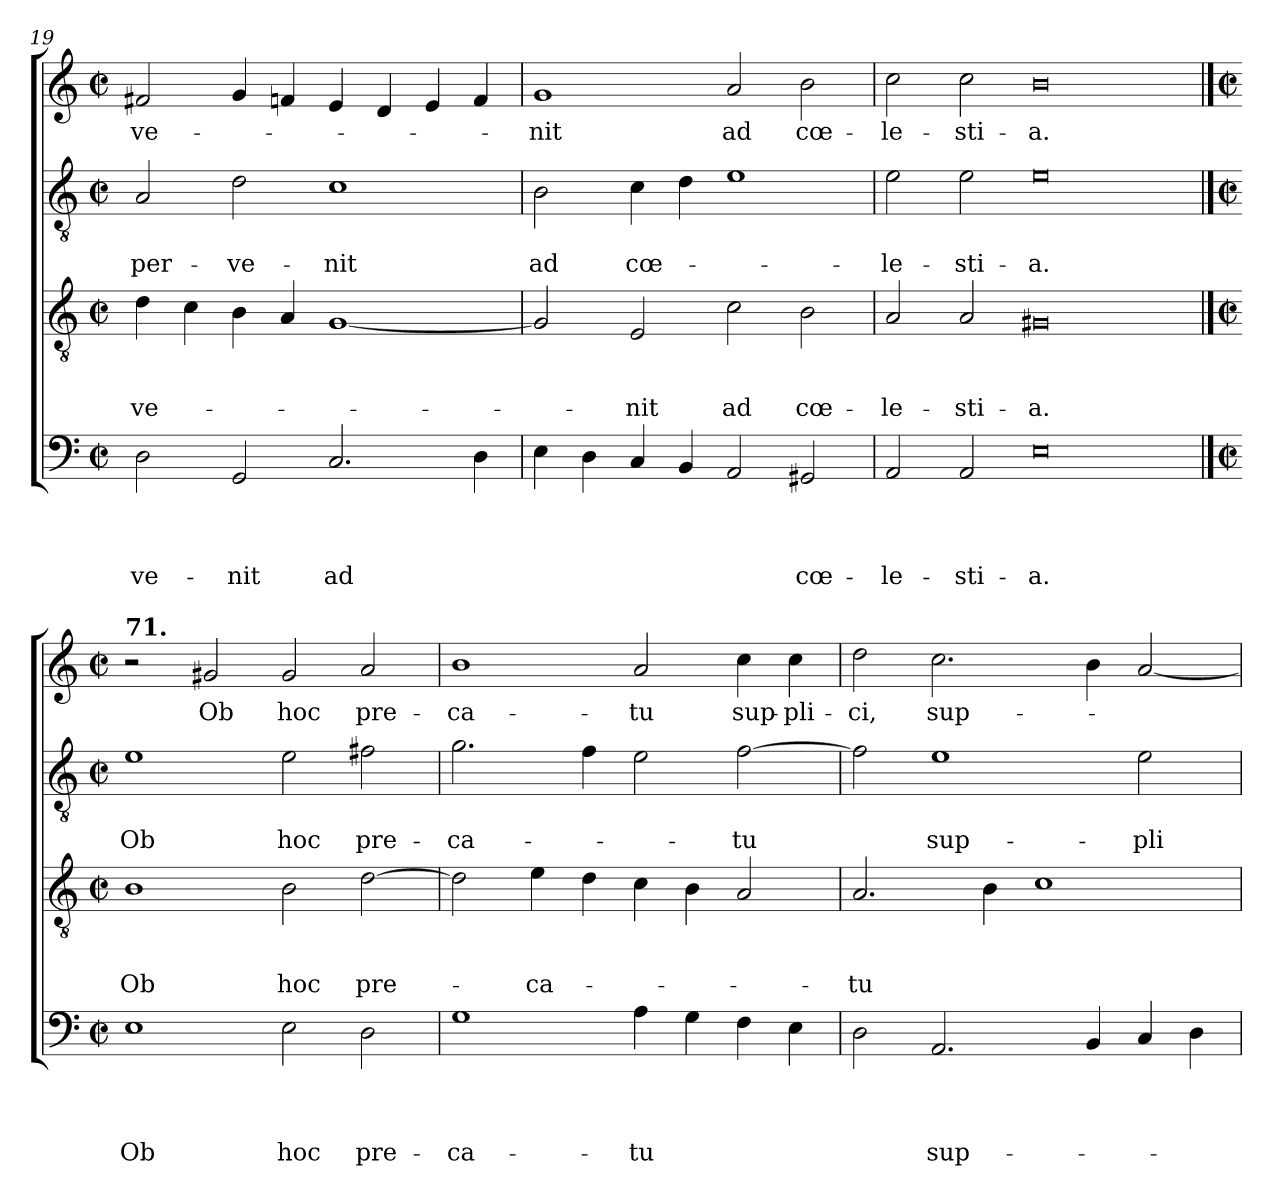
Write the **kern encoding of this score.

**kern	**text	**text	**text	**text	**kern	**text	**text	**text	**kern	**text	**text	**kern	**text
*part4	*part4	*part4	*part4	*part4	*part3	*part3	*part3	*part3	*part2	*part2	*part2	*part1	*part1
*staff4	*staff4	*staff4	*staff4	*staff4	*staff3	*staff3	*staff3	*staff3	*staff2	*staff2	*staff2	*staff1	*staff1
*clefF4	*	*	*	*	*clefGv2	*	*	*	*clefGv2	*	*	*clefG2	*
*k[]	*	*	*	*	*k[]	*	*	*	*k[]	*	*	*k[]	*
*C:	*	*	*	*	*C:	*	*	*	*C:	*	*	*C:	*
*M2/2	*	*	*	*	*M2/2	*	*	*	*M2/2	*	*	*M2/2	*
*met(c|)	*	*	*	*	*met(c|)	*	*	*	*met(c|)	*	*	*met(c|)	*
=19	=19	=19	=19	=19	=19	=19	=19	=19	=19	=19	=19	=19	=19
!	!	!	!	!LO:LY:b	!	!	!	!LO:LY:b	!	!	!LO:LY:b	!	!LO:LY:b
2D\	.	.	.	-ve-	4d\	.	.	-ve-	2A/	.	per-	2f#X/	-ve-
.	.	.	.	.	4c\	.	.	.	.	.	.	.	.
!	!	!	!	!LO:LY:b	!	!	!	!	!	!	!LO:LY:b	!	!
2GG/	.	.	.	-nit	4B\	.	.	.	2d\	.	-ve-	4g/	.
.	.	.	.	.	4A/	.	.	.	.	.	.	4fn/	.
!	!	!	!	!LO:LY:b	!	!	!	!	!	!	!LO:LY:b	!	!
2.C/	.	.	.	ad	[1G	.	.	.	1c	.	-nit	4e/	.
.	.	.	.	.	.	.	.	.	.	.	.	4d/	.
.	.	.	.	.	.	.	.	.	.	.	.	4e/	.
4D\	.	.	.	.	.	.	.	.	.	.	.	4f/	.
=20	=20	=20	=20	=20	=20	=20	=20	=20	=20	=20	=20	=20	=20
!	!	!	!	!	!	!	!	!	!	!	!LO:LY:b	!	!LO:LY:b
4E\	.	.	.	.	2G/]	.	.	.	2B\	.	ad	1g	-nit
4D\	.	.	.	.	.	.	.	.	.	.	.	.	.
!	!	!	!	!	!	!	!	!LO:LY:b	!	!	!LO:LY:b	!	!
4C/	.	.	.	.	2E/	.	.	-nit	4c\	.	cœ-	.	.
4BB/	.	.	.	.	.	.	.	.	4d\	.	.	.	.
!	!	!	!	!	!	!	!	!LO:LY:b	!	!	!	!	!LO:LY:b
2AA/	.	.	.	.	2c\	.	.	ad	1e	.	.	2a/	ad
!	!	!	!	!LO:LY:b	!	!	!	!LO:LY:b	!	!	!	!	!LO:LY:b
2GG#X/	.	.	.	cœ-	2B\	.	.	cœ-	.	.	.	2b\	cœ-
=21	=21	=21	=21	=21	=21	=21	=21	=21	=21	=21	=21	=21	=21
!	!	!	!	!LO:LY:b	!	!	!	!LO:LY:b	!	!	!LO:LY:b	!	!LO:LY:b
2AA/	.	.	.	-le-	2A/	.	.	-le-	2e\	.	-le-	2cc\	-le-
!	!	!	!	!LO:LY:b	!	!	!	!LO:LY:b	!	!	!LO:LY:b	!	!LO:LY:b
2AA/	.	.	.	-sti-	2A/	.	.	-sti-	2e\	.	-sti-	2cc\	-sti-
!	!	!	!	!LO:LY:b	!	!	!	!LO:LY:b	!	!	!LO:LY:b	!	!LO:LY:b
0E	.	.	.	-a.	0G#X	.	.	-a.	0e	.	-a.	0b	-a.
!!LO:LB:g=z
==22	==22	==22	==22	==22	==22	==22	==22	==22	==22	==22	==22	==22	==22
*k[]	*	*	*	*	*k[]	*	*	*	*k[]	*	*	*k[]	*
*C:	*	*	*	*	*C:	*	*	*	*C:	*	*	*C:	*
*M2/2	*	*	*	*	*M2/2	*	*	*	*M2/2	*	*	*M2/2	*
*met(c|)	*	*	*	*	*met(c|)	*	*	*	*met(c|)	*	*	*met(c|)	*
!	!	!	!	!	!	!	!	!	!	!	!	!LO:TX:a:B:t=71.	!
!	!	!	!	!LO:LY:b	!	!	!	!LO:LY:b	!	!	!LO:LY:b	!	!
1E	.	.	.	Ob	1B	.	.	Ob	1e	.	Ob	2r	.
!	!	!	!	!	!	!	!	!	!	!	!	!	!LO:LY:b
.	.	.	.	.	.	.	.	.	.	.	.	2g#X/	Ob
!	!	!	!	!LO:LY:b	!	!	!	!LO:LY:b	!	!	!LO:LY:b	!	!LO:LY:b
2E\	.	.	.	hoc	2B\	.	.	hoc	2e\	.	hoc	2g#/	hoc
!	!	!	!	!LO:LY:b	!	!	!	!LO:LY:b	!	!	!LO:LY:b	!	!LO:LY:b
2D\	.	.	.	pre-	[2d\	.	.	pre-	2f#X\	.	pre-	2a/	pre-
=23	=23	=23	=23	=23	=23	=23	=23	=23	=23	=23	=23	=23	=23
!	!	!	!	!LO:LY:b	!	!	!	!	!	!	!LO:LY:b	!	!LO:LY:b
1G	.	.	.	-ca-	2d\]	.	.	.	2.g\	.	-ca-	1b	-ca-
!	!	!	!	!	!	!	!	!LO:LY:b	!	!	!	!	!
.	.	.	.	.	4e\	.	.	-ca-	.	.	.	.	.
.	.	.	.	.	4d\	.	.	.	4f\	.	.	.	.
!	!	!	!	!LO:LY:b	!	!	!	!	!	!	!	!	!LO:LY:b
4A\	.	.	.	-tu	4c\	.	.	.	2e\	.	.	2a/	-tu
4G\	.	.	.	.	4B\	.	.	.	.	.	.	.	.
!	!	!	!	!	!	!	!	!	!	!	!LO:LY:b	!	!LO:LY:b
4F\	.	.	.	.	2A/	.	.	.	[2f\	.	-tu	4cc\	sup-
!	!	!	!	!	!	!	!	!	!	!	!	!	!LO:LY:b
4E\	.	.	.	.	.	.	.	.	.	.	.	4cc\	-pli-
=24	=24	=24	=24	=24	=24	=24	=24	=24	=24	=24	=24	=24	=24
!	!	!	!	!	!	!	!	!LO:LY:b	!	!	!	!	!LO:LY:b
2D\	.	.	.	.	2.A/	.	.	-tu	2f\]	.	.	2dd\	-ci,
!	!	!	!	!LO:LY:b	!	!	!	!	!	!	!LO:LY:b	!	!LO:LY:b
2.AA/	.	.	.	sup-	.	.	.	.	1e	.	sup-	2.cc\	sup-
.	.	.	.	.	4B\	.	.	.	.	.	.	.	.
.	.	.	.	.	1c	.	.	.	.	.	.	.	.
4BB/	.	.	.	.	.	.	.	.	.	.	.	4b\	.
!	!	!	!	!	!	!	!	!	!	!	!LO:LY:b	!	!
4C/	.	.	.	.	.	.	.	.	2e\	.	-pli-	[2a/	.
4D\	.	.	.	.	.	.	.	.	.	.	.	.	.
=	=	=	=	=	=	=	=	=	=	=	=	=	=
*-	*-	*-	*-	*-	*-	*-	*-	*-	*-	*-	*-	*-	*-
